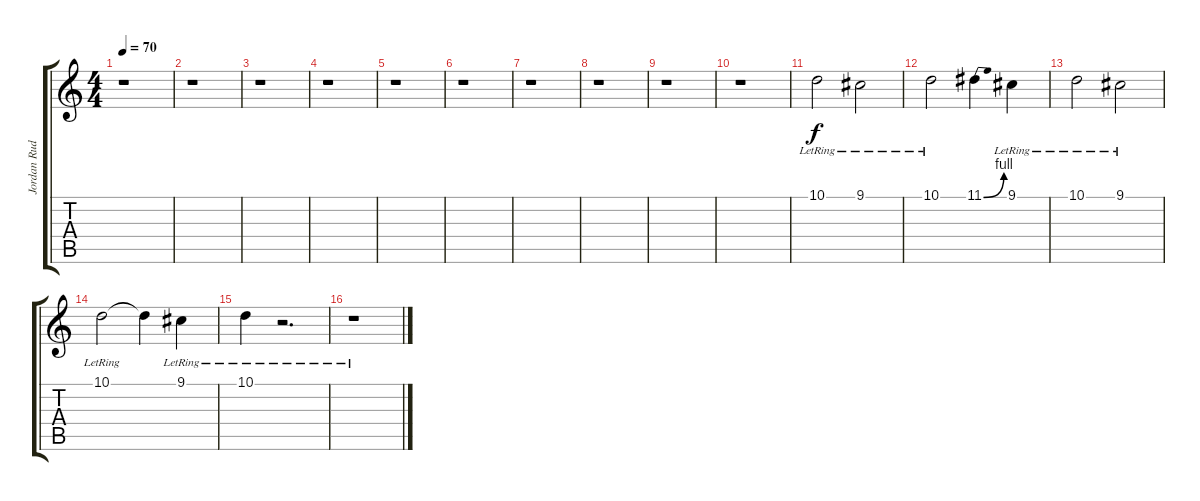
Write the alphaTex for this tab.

\track ("Jordan Rudess" "Jordan Rud") {instrument stringensemble1}
\staff {score tabs}
\tuning (E4 B3 G3 D3 A2 E2) {hide}
\ts (4 4)
\tempo 70
\clef g2
\ks c
r.1{dy f} |
r.1 |
r.1 |
r.1 |
r.1 |
r.1 |
r.1 |
r.1 |
r.1 |
r.1 |
10.1{lr}.2 9.1{lr}.2 |
10.1{lr}.2 11.1{be (bend 0 0 60 4)}.4 9.1{lr}.4 |
10.1{lr}.2 9.1{lr}.2 |
10.1{lr}.2 10.1{t}.4 9.1{lr}.4 |
10.1{lr}.4 r.2{d} |
r.1
